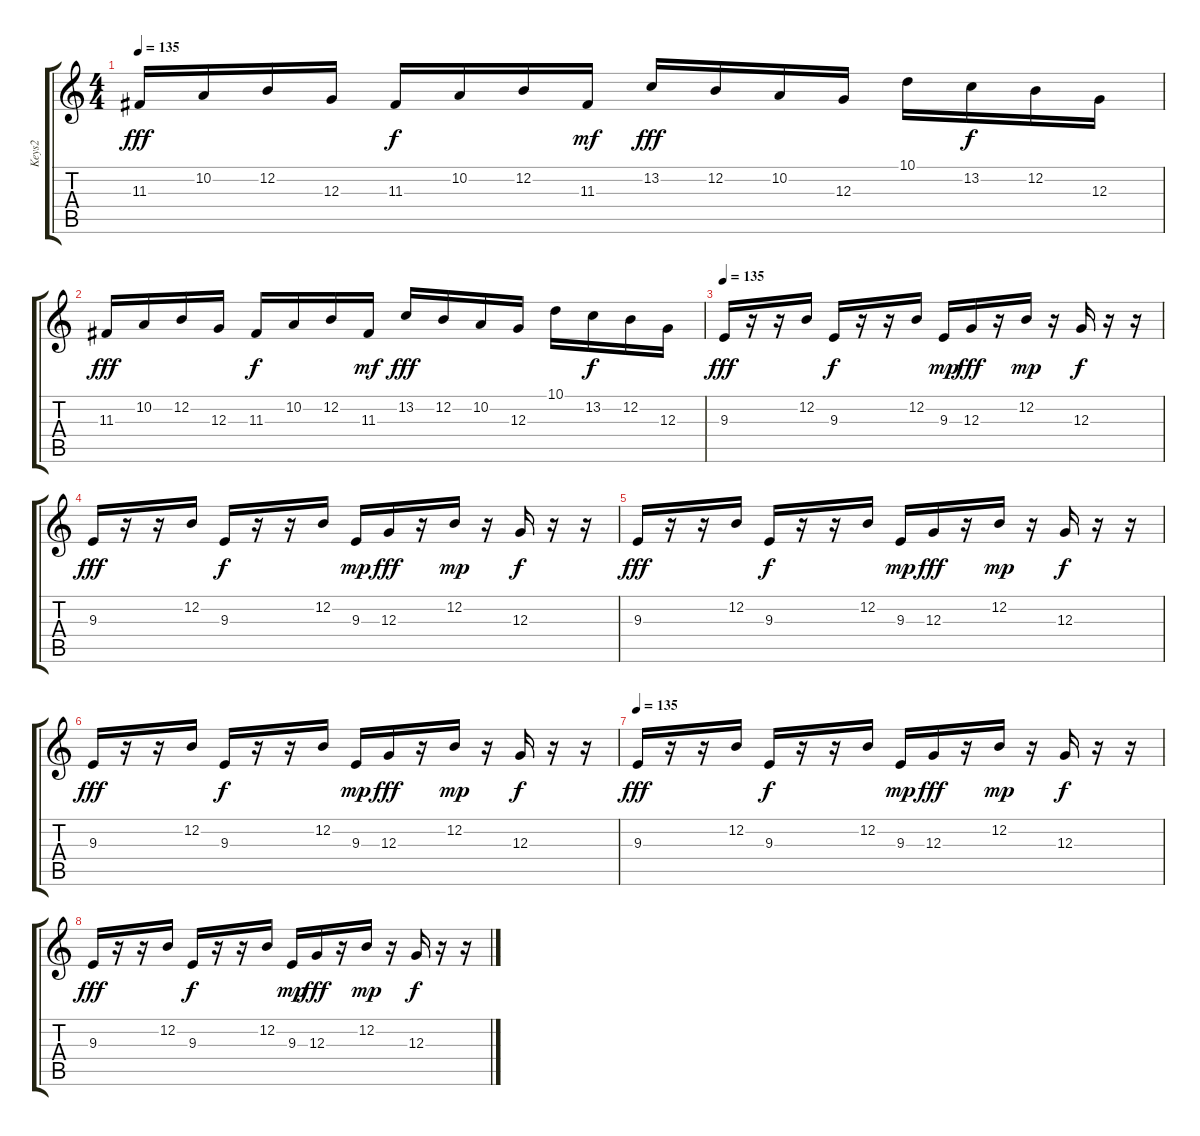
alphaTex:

\track ("Keys2" "Keys2") {instrument lead2sawtooth}
\staff {score tabs}
\tuning (E4 B3 G3 D3 A2 E2) {hide}
\ts (4 4)
\tempo 135
\clef g2
\ks c
11.3.16{dy fff} 10.2.16 12.2.16 12.3.16 11.3.16{dy f} 10.2.16 12.2.16 11.3.16{dy mf} 13.2.16{dy fff} 12.2.16 10.2.16 12.3.16 10.1.16 13.2.16{dy f} 12.2.16 12.3.16 |
11.3.16{dy fff} 10.2.16 12.2.16 12.3.16 11.3.16{dy f} 10.2.16 12.2.16 11.3.16{dy mf} 13.2.16{dy fff} 12.2.16 10.2.16 12.3.16 10.1.16 13.2.16{dy f} 12.2.16 12.3.16 |
\tempo 135
9.3.16{dy fff} r.16 r.16 12.2.16 9.3.16{dy f} r.16 r.16 12.2.16 9.3.16{dy mp} 12.3.16{dy fff} r.16 12.2.16{dy mp} r.16 12.3.16{dy f} r.16 r.16 |
9.3.16{dy fff} r.16 r.16 12.2.16 9.3.16{dy f} r.16 r.16 12.2.16 9.3.16{dy mp} 12.3.16{dy fff} r.16 12.2.16{dy mp} r.16 12.3.16{dy f} r.16 r.16 |
9.3.16{dy fff} r.16 r.16 12.2.16 9.3.16{dy f} r.16 r.16 12.2.16 9.3.16{dy mp} 12.3.16{dy fff} r.16 12.2.16{dy mp} r.16 12.3.16{dy f} r.16 r.16 |
9.3.16{dy fff} r.16 r.16 12.2.16 9.3.16{dy f} r.16 r.16 12.2.16 9.3.16{dy mp} 12.3.16{dy fff} r.16 12.2.16{dy mp} r.16 12.3.16{dy f} r.16 r.16 |
\tempo 135
9.3.16{dy fff} r.16 r.16 12.2.16 9.3.16{dy f} r.16 r.16 12.2.16 9.3.16{dy mp} 12.3.16{dy fff} r.16 12.2.16{dy mp} r.16 12.3.16{dy f} r.16 r.16 |
9.3.16{dy fff} r.16 r.16 12.2.16 9.3.16{dy f} r.16 r.16 12.2.16 9.3.16{dy mp} 12.3.16{dy fff} r.16 12.2.16{dy mp} r.16 12.3.16{dy f} r.16 r.16
